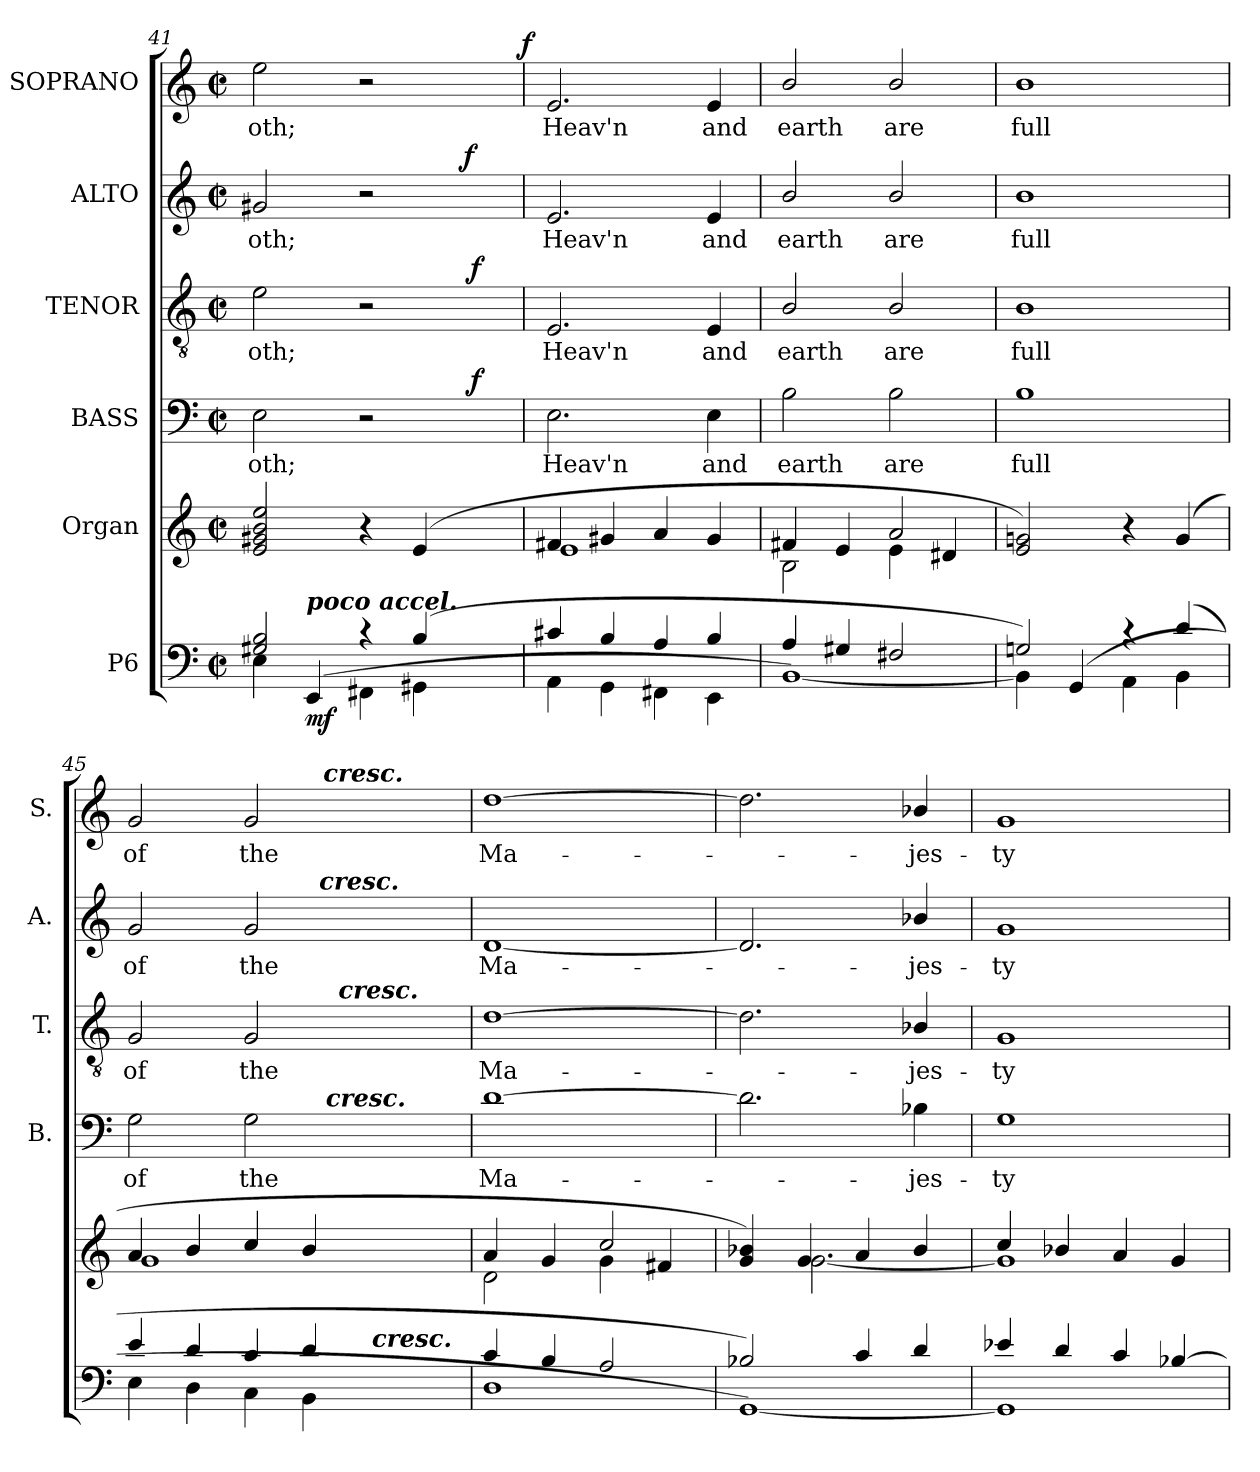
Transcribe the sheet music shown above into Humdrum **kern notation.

**kern	**dynam	**kern	**kern	**text	**dynam	**kern	**text	**dynam	**kern	**text	**dynam	**kern	**text	**dynam
*part6	*part6	*part5	*part4	*part4	*part4	*part3	*part3	*part3	*part2	*part2	*part2	*part1	*part1	*part1
*staff6	*staff6	*staff5	*staff4	*staff4	*staff4	*staff3	*staff3	*staff3	*staff2	*staff2	*staff2	*staff1	*staff1	*staff1
*I"P6	*	*I"Organ	*I"BASS	*	*	*I"TENOR	*	*	*I"ALTO	*	*	*I"SOPRANO	*	*
*	*	*	*I'B.	*	*	*I'T.	*	*	*I'A.	*	*	*I'S.	*	*
*clefF4	*	*clefG2	*clefF4	*	*	*clefGv2	*	*	*clefG2	*	*	*clefG2	*	*
*	*	*	*	*	*	*ITrd7c12	*	*	*	*	*	*	*	*
*k[]	*	*k[]	*k[]	*	*	*k[]	*	*	*k[]	*	*	*k[]	*	*
*C:	*	*C:	*C:	*	*	*C:	*	*	*C:	*	*	*C:	*	*
*M2/2	*	*M2/2	*M2/2	*	*	*M2/2	*	*	*M2/2	*	*	*M2/2	*	*
*met(c|)	*	*met(c|)	*met(c|)	*	*	*met(c|)	*	*	*met(c|)	*	*	*met(c|)	*	*
=41	=41	=41	=41	=41	=41	=41	=41	=41	=41	=41	=41	=41	=41	=41
*^	*	*	*	*	*	*	*	*	*	*	*	*	*	*
!	!	!	!	!	!LO:LY:b:color=#000000	!	!	!	!	!	!	!	!	!	!
!	!	!	!	!	!	!	!	!LO:LY:b:color=#000000	!	!	!	!	!	!	!
!	!	!	!	!	!	!	!	!	!	!	!LO:LY:b:color=#000000	!	!	!	!
!	!	!	!	!	!	!	!	!	!	!	!	!	!	!LO:LY:b:color=#000000	!
*	*	*	*	*^	*	*	*^	*	*	*^	*	*	*^	*	*
2G#Xi/ 2Bi	4Ei\	.	2ei/ 2g#Xi 2bi 2eei	2Ei\	2ryy	-oth;	.	2Ei\	2ryy	-oth;	.	2g#Xi/	2ryy	-oth;	.	2eei\	2ryy	-oth;	.
!	!LO:TX:a:Bi:t=poco accel.	!	!	!	!	!	!	!	!	!	!	!	!	!	!	!	!	!	!
.	(4EEi/	mf	.	.	.	.	.	.	.	.	.	.	.	.	.	.	.	.	.
4r	4FF#Xi\	.	4r	2r	4ryy	.	.	2r	4ryy	.	.	2r	4ryy	.	.	2r	4ryy	.	.
(4Bi/	4GG#Xi\	.	(4ei/	.	8ryy	.	.	.	8ryy	.	.	.	8ryy	.	.	.	8ryy	.	.
.	.	.	.	.	32ryy	.	.	.	32ryy	.	.	.	32ryy	.	.	.	16ryy	.	.
.	.	.	.	.	128.ryy	.	.	.	128.ryy	.	.	.	512ryy	.	.	.	.	.	.
.	.	.	.	.	.	.	.	.	.	.	.	.	16ryy	.	f	.	.	.	.
.	.	.	.	.	16ryy	.	f	.	16ryy	.	f	.	.	.	.	.	.	.	.
.	.	.	.	.	.	.	.	.	.	.	.	.	.	.	.	.	32ryy	.	.
.	.	.	.	.	.	.	.	.	.	.	.	.	.	.	.	.	64ryy	.	.
.	.	.	.	.	.	.	.	.	.	.	.	.	64...ryy	.	.	.	.	.	.
.	.	.	.	.	64ryy	.	.	.	64ryy	.	.	.	.	.	.	.	.	.	.
.	.	.	.	.	.	.	.	.	.	.	.	.	.	.	.	.	128...ryy	.	.
.	.	.	.	.	256ryy	.	.	.	256ryy	.	.	.	.	.	.	.	.	.	.
.	.	.	.	.	.	.	.	.	.	.	.	.	.	.	.	.	1024ryy	.	f
*	*	*	*	*v	*v	*	*	*	*	*	*	*v	*v	*	*	*v	*v	*	*
*	*	*	*	*	*	*	*v	*v	*	*	*	*	*	*	*	*
=42	=42	=42	=42	=42	=42	=42	=42	=42	=42	=42	=42	=42	=42	=42	=42
*	*	*	*^	*	*	*	*	*	*	*	*	*	*	*	*
*	*	*	*	*	*^	*	*	*^	*	*	*^	*	*	*^	*	*
!	!	!	!	!	!	!	!LO:LY:b:color=#000000	!	!	!	!	!	!	!	!	!	!	!	!	!
*	*	*	*	*	*v	*v	*	*	*	*	*	*	*v	*v	*	*	*v	*v	*	*
*	*	*	*	*	*	*	*	*v	*v	*	*	*	*	*	*	*	*
*	*	*	*	*	*^	*	*	*^	*	*	*^	*	*	*^	*	*
!	!	!	!	!	!	!	!	!	!	!	!LO:LY:b:color=#000000	!	!	!	!	!	!	!	!	!
*	*	*	*	*	*v	*v	*	*	*	*	*	*	*v	*v	*	*	*v	*v	*	*
*	*	*	*	*	*	*	*	*v	*v	*	*	*	*	*	*	*	*
*	*	*	*	*	*^	*	*	*^	*	*	*^	*	*	*^	*	*
!	!	!	!	!	!	!	!	!	!	!	!	!	!	!	!LO:LY:b:color=#000000	!	!	!	!	!
*	*	*	*	*	*v	*v	*	*	*	*	*	*	*v	*v	*	*	*v	*v	*	*
*	*	*	*	*	*	*	*	*v	*v	*	*	*	*	*	*	*	*
*	*	*	*	*	*^	*	*	*^	*	*	*^	*	*	*^	*	*
!	!	!	!	!	!	!	!	!	!	!	!	!	!	!	!	!	!	!	!LO:LY:b:color=#000000	!
*	*	*	*	*	*v	*v	*	*	*	*	*	*	*v	*v	*	*	*v	*v	*	*
*	*	*	*	*	*	*	*	*v	*v	*	*	*	*	*	*	*	*
4c#Xi/	4AAi\	.	4f#Xi/	1ei	2.Ei\	Heav'n	.	2.EEi/	Heav'n	.	2.ei/	Heav'n	.	2.ei/	Heav'n	.
4Bi/	4GGi\	.	4g#Xi/	.	.	.	.	.	.	.	.	.	.	.	.	.
4Ai/	4FF#Xi\	.	4ai/	.	.	.	.	.	.	.	.	.	.	.	.	.
!	!	!	!	!	!	!LO:LY:b:color=#000000	!	!	!	!	!	!	!	!	!	!
!	!	!	!	!	!	!	!	!	!LO:LY:b:color=#000000	!	!	!	!	!	!	!
!	!	!	!	!	!	!	!	!	!	!	!	!LO:LY:b:color=#000000	!	!	!	!
!	!	!	!	!	!	!	!	!	!	!	!	!	!	!	!LO:LY:b:color=#000000	!
4Bi/	4EEi\	.	4g#i/	.	4Ei\	and	.	4EEi/	and	.	4ei/	and	.	4ei/	and	.
=43	=43	=43	=43	=43	=43	=43	=43	=43	=43	=43	=43	=43	=43	=43	=43	=43
!	!	!	!	!	!	!LO:LY:b:color=#000000	!	!	!	!	!	!	!	!	!	!
!	!	!	!	!	!	!	!	!	!LO:LY:b:color=#000000	!	!	!	!	!	!	!
!	!	!	!	!	!	!	!	!	!	!	!	!LO:LY:b:color=#000000	!	!	!	!
!	!	!	!	!	!	!	!	!	!	!	!	!	!	!	!LO:LY:b:color=#000000	!
4Ai/	[1BBi)	.	4f#Xi/	2Bi\	2Bi\	earth	.	2BBi/	earth	.	2bi/	earth	.	2bi/	earth	.
4G#Xi/	.	.	4ei/	.	.	.	.	.	.	.	.	.	.	.	.	.
!	!	!	!	!	!	!LO:LY:b:color=#000000	!	!	!	!	!	!	!	!	!	!
!	!	!	!	!	!	!	!	!	!LO:LY:b:color=#000000	!	!	!	!	!	!	!
!	!	!	!	!	!	!	!	!	!	!	!	!LO:LY:b:color=#000000	!	!	!	!
!	!	!	!	!	!	!	!	!	!	!	!	!	!	!	!LO:LY:b:color=#000000	!
2F#Xi/	.	.	4ei\	2ai/	2Bi\	are	.	2BBi/	are	.	2bi/	are	.	2bi/	are	.
.	.	.	4d#Xi/	.	.	.	.	.	.	.	.	.	.	.	.	.
*	*	*	*v	*v	*	*	*	*	*	*	*	*	*	*	*	*
=44	=44	=44	=44	=44	=44	=44	=44	=44	=44	=44	=44	=44	=44	=44	=44
!	!	!	!	!	!LO:LY:b:color=#000000	!	!	!	!	!	!	!	!	!	!
!	!	!	!	!	!	!	!	!LO:LY:b:color=#000000	!	!	!	!	!	!	!
!	!	!	!	!	!	!	!	!	!	!	!LO:LY:b:color=#000000	!	!	!	!
!	!	!	!	!	!	!	!	!	!	!	!	!	!	!LO:LY:b:color=#000000	!
2Gni/)	4BBi\]	.	2ei/ 2gni)	1Bi	full	.	1BBi	full	.	1bi	full	.	1bi	full	.
.	(4GGi/	.	.	.	.	.	.	.	.	.	.	.	.	.	.
4r	4AAi\	.	4r	.	.	.	.	.	.	.	.	.	.	.	.
(4di/	4BBi\	.	(4gi/	.	.	.	.	.	.	.	.	.	.	.	.
!!LO:LB:g=z
=45	=45	=45	=45	=45	=45	=45	=45	=45	=45	=45	=45	=45	=45	=45	=45
*	*	*	*^	*	*	*	*	*	*	*	*	*	*	*	*
!	!	!	!	!	!	!LO:LY:b:color=#000000	!	!	!	!	!	!	!	!	!	!
!	!	!	!	!	!	!	!	!	!LO:LY:b:color=#000000	!	!	!	!	!	!	!
!	!	!	!	!	!	!	!	!	!	!	!	!LO:LY:b:color=#000000	!	!	!	!
!	!	!	!	!	!	!	!	!	!	!	!	!	!	!	!LO:LY:b:color=#000000	!
*	*^	*	*	*	*^	*	*	*^	*	*	*^	*	*	*^	*	*
4ei/	4Ei\	2ryy	.	4ai/	1gi	2Gi\	2ryy	of	.	2GGi/	2ryy	of	.	2gi/	2ryy	of	.	2gi/	2ryy	of	.
4di/	4Di\	.	.	4bi/	.	.	.	.	.	.	.	.	.	.	.	.	.	.	.	.	.
!	!	!	!	!	!	!	!	!LO:LY:b:color=#000000	!	!	!	!	!	!	!	!	!	!	!	!	!
!	!	!	!	!	!	!	!	!	!	!	!	!LO:LY:b:color=#000000	!	!	!	!	!	!	!	!	!
!	!	!	!	!	!	!	!	!	!	!	!	!	!	!	!	!LO:LY:b:color=#000000	!	!	!	!	!
!	!	!	!	!	!	!	!	!	!	!	!	!	!	!	!	!	!	!	!	!LO:LY:b:color=#000000	!
4ci/	4Ci\	4ryy	.	4cci/	.	2Gi\	4ryy	the	.	2GGi/	4ryy	the	.	2gi/	4ryy	the	.	2gi/	4ryy	the	.
4di/	4BBi\	16ryy	.	4bi/	.	.	64ryy	.	.	.	32.ryy	.	.	.	64ryy	.	.	.	64ryy	.	.
.	.	.	.	.	.	.	128ryy	.	.	.	.	.	.	.	256.ryy	.	.	.	128ryy	.	.
!	!	!	!	!	!	!	!	!	!	!	!	!	!	!	!LO:TX:a:Bi:t=cresc.	!	!	!	!	!	!
.	.	.	.	.	.	.	.	.	.	.	.	.	.	.	8ryy	.	.	.	.	.	.
.	.	.	.	.	.	.	512.ryy	.	.	.	.	.	.	.	.	.	.	.	1024ryy	.	.
!	!	!	!	!	!	!	!	!	!	!	!	!	!	!	!	!	!	!	!LO:TX:a:Bi:t=cresc.	!	!
.	.	.	.	.	.	.	.	.	.	.	.	.	.	.	.	.	.	.	8ryy	.	.
!	!	!	!	!	!	!	!LO:TX:a:Bi:t=cresc.	!	!	!	!	!	!	!	!	!	!	!	!	!	!
.	.	.	.	.	.	.	8ryy	.	.	.	.	.	.	.	.	.	.	.	.	.	.
!	!	!	!	!	!	!	!	!	!	!	!LO:TX:a:Bi:t=cresc.	!	!	!	!	!	!	!	!	!	!
.	.	.	.	.	.	.	.	.	.	.	8ryy	.	.	.	.	.	.	.	.	.	.
.	.	32ryy	.	.	.	.	.	.	.	.	.	.	.	.	.	.	.	.	.	.	.
.	.	256..ryy	.	.	.	.	.	.	.	.	.	.	.	.	.	.	.	.	.	.	.
!	!	!LO:TX:a:Bi:t=cresc.	!	!	!	!	!	!	!	!	!	!	!	!	!	!	!	!	!	!	!
.	.	8ryy	.	.	.	.	.	.	.	.	.	.	.	.	.	.	.	.	.	.	.
.	.	.	.	.	.	.	.	.	.	.	.	.	.	.	16ryy	.	.	.	.	.	.
.	.	.	.	.	.	.	.	.	.	.	.	.	.	.	.	.	.	.	16ryy	.	.
.	.	.	.	.	.	.	16ryy	.	.	.	.	.	.	.	.	.	.	.	.	.	.
.	.	.	.	.	.	.	.	.	.	.	16ryy	.	.	.	.	.	.	.	.	.	.
.	.	.	.	.	.	.	.	.	.	.	.	.	.	.	32ryy	.	.	.	.	.	.
.	.	.	.	.	.	.	.	.	.	.	.	.	.	.	.	.	.	.	32ryy	.	.
.	.	.	.	.	.	.	32ryy	.	.	.	.	.	.	.	.	.	.	.	.	.	.
.	.	64ryy	.	.	.	.	.	.	.	.	.	.	.	.	.	.	.	.	.	.	.
.	.	.	.	.	.	.	.	.	.	.	64ryy	.	.	.	.	.	.	.	.	.	.
.	.	.	.	.	.	.	.	.	.	.	.	.	.	.	128ryy	.	.	.	.	.	.
.	.	128ryy	.	.	.	.	.	.	.	.	.	.	.	.	.	.	.	.	.	.	.
.	.	.	.	.	.	.	.	.	.	.	.	.	.	.	.	.	.	.	256..ryy	.	.
.	.	.	.	.	.	.	256ryy	.	.	.	.	.	.	.	.	.	.	.	.	.	.
.	.	.	.	.	.	.	.	.	.	.	.	.	.	.	512ryy	.	.	.	.	.	.
.	.	1024ryy	.	.	.	.	1024ryy	.	.	.	.	.	.	.	.	.	.	.	.	.	.
*	*	*	*	*	*	*v	*v	*	*	*	*	*	*	*v	*v	*	*	*v	*v	*	*
*	*v	*v	*	*	*	*	*	*	*v	*v	*	*	*	*	*	*	*	*
=46	=46	=46	=46	=46	=46	=46	=46	=46	=46	=46	=46	=46	=46	=46	=46	=46
*	*^	*	*	*	*^	*	*	*^	*	*	*^	*	*	*^	*	*
!	!	!	!	!	!	!	!	!LO:LY:b:color=#000000	!	!	!	!	!	!	!	!	!	!	!	!	!
*	*	*	*	*	*	*v	*v	*	*	*	*	*	*	*v	*v	*	*	*v	*v	*	*
*	*v	*v	*	*	*	*	*	*	*v	*v	*	*	*	*	*	*	*	*
*	*^	*	*	*	*^	*	*	*^	*	*	*^	*	*	*^	*	*
!	!	!	!	!	!	!	!	!	!	!	!	!LO:LY:b:color=#000000	!	!	!	!	!	!	!	!	!
*	*	*	*	*	*	*v	*v	*	*	*	*	*	*	*v	*v	*	*	*v	*v	*	*
*	*v	*v	*	*	*	*	*	*	*v	*v	*	*	*	*	*	*	*	*
*	*^	*	*	*	*^	*	*	*^	*	*	*^	*	*	*^	*	*
!	!	!	!	!	!	!	!	!	!	!	!	!	!	!	!	!LO:LY:b:color=#000000	!	!	!	!	!
*	*	*	*	*	*	*v	*v	*	*	*	*	*	*	*v	*v	*	*	*v	*v	*	*
*	*v	*v	*	*	*	*	*	*	*v	*v	*	*	*	*	*	*	*	*
*	*^	*	*	*	*^	*	*	*^	*	*	*^	*	*	*^	*	*
!	!	!	!	!	!	!	!	!	!	!	!	!	!	!	!	!	!	!	!	!LO:LY:b:color=#000000	!
*	*	*	*	*	*	*v	*v	*	*	*	*	*	*	*v	*v	*	*	*v	*v	*	*
*	*v	*v	*	*	*	*	*	*	*v	*v	*	*	*	*	*	*	*	*
4ci/	1Di	.	4ai/	2di\	[1di	Ma-	.	[1Di	Ma-	.	[1di	Ma-	.	[1ddi	Ma-	.
4Bi/	.	.	4gi/	.	.	.	.	.	.	.	.	.	.	.	.	.
2Ai/	.	.	4gi\	2cci/	.	.	.	.	.	.	.	.	.	.	.	.
.	.	.	4f#Xi/	.	.	.	.	.	.	.	.	.	.	.	.	.
=47	=47	=47	=47	=47	=47	=47	=47	=47	=47	=47	=47	=47	=47	=47	=47	=47
2B-Xi/)	[1GGi)	.	4gi/ 4b-Xi)	4ryy	2.di\]	.	.	2.Di\]	.	.	2.di/]	.	.	2.ddi\]	.	.
.	.	.	4gi/	[2.gi\	.	.	.	.	.	.	.	.	.	.	.	.
4ci/	.	.	4ai/	.	.	.	.	.	.	.	.	.	.	.	.	.
!	!	!	!	!	!	!LO:LY:b:color=#000000	!	!	!	!	!	!	!	!	!	!
!	!	!	!	!	!	!	!	!	!LO:LY:b:color=#000000	!	!	!	!	!	!	!
!	!	!	!	!	!	!	!	!	!	!	!	!LO:LY:b:color=#000000	!	!	!	!
!	!	!	!	!	!	!	!	!	!	!	!	!	!	!	!LO:LY:b:color=#000000	!
4di/	.	.	4b-i/	.	4B-Xi\	-jes-	.	4BB-Xi/	-jes-	.	4b-Xi/	-jes-	.	4b-Xi/	-jes-	.
=48	=48	=48	=48	=48	=48	=48	=48	=48	=48	=48	=48	=48	=48	=48	=48	=48
!	!	!	!	!	!	!LO:LY:b:color=#000000	!	!	!	!	!	!	!	!	!	!
!	!	!	!	!	!	!	!	!	!LO:LY:b:color=#000000	!	!	!	!	!	!	!
!	!	!	!	!	!	!	!	!	!	!	!	!LO:LY:b:color=#000000	!	!	!	!
!	!	!	!	!	!	!	!	!	!	!	!	!	!	!	!LO:LY:b:color=#000000	!
4e-Xi/	1GGi]	.	4cci/	1gi]	1Gi	-ty	.	1GGi	-ty	.	1gi	-ty	.	1gi	-ty	.
4di/	.	.	4b-Xi/	.	.	.	.	.	.	.	.	.	.	.	.	.
4ci/	.	.	4ai/	.	.	.	.	.	.	.	.	.	.	.	.	.
[4B-Xi/	.	.	4gi/	.	.	.	.	.	.	.	.	.	.	.	.	.
*v	*v	*	*	*	*	*	*	*	*	*	*	*	*	*	*	*
*	*	*v	*v	*	*	*	*	*	*	*	*	*	*	*	*
=	=	=	=	=	=	=	=	=	=	=	=	=	=	=
*-	*-	*-	*-	*-	*-	*-	*-	*-	*-	*-	*-	*-	*-	*-
